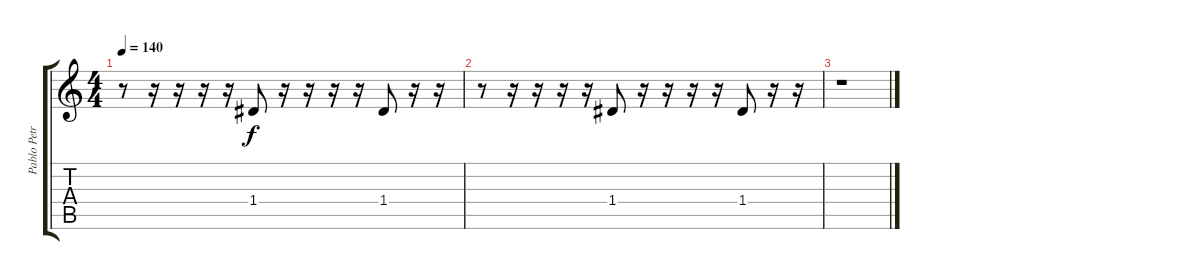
\track ("Pablo Petrucci García" "Pablo Petr") {instrument distortionguitar}
\staff {score tabs}
\tuning (E4 B3 G3 D3 A2 E2) {hide}
\ts (4 4)
\tempo 140
\clef g2
\ks c
r.8{dy f} r.16 r.16 r.16 r.16 1.4.8 r.16 r.16 r.16 r.16 1.4.8 r.16 r.16 |
r.8 r.16 r.16 r.16 r.16 1.4.8 r.16 r.16 r.16 r.16 1.4.8 r.16 r.16 |
r.1
